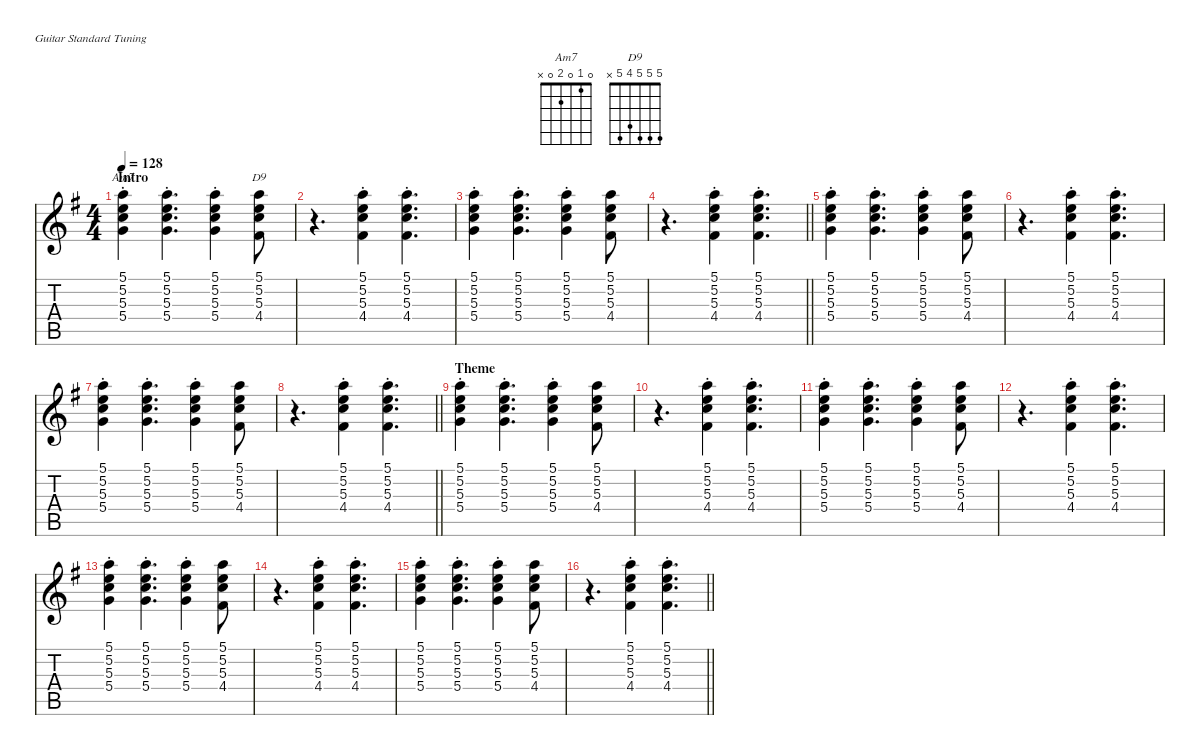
\defaultSystemsLayout 4
\hideDynamics
\bracketExtendMode nobrackets
\singleTrackTrackNamePolicy hidden
\multiTrackTrackNamePolicy hidden
\firstSystemTrackNameMode fullname
\firstSystemTrackNameOrientation horizontal
\otherSystemsTrackNameOrientation horizontal
\track ("Rhythm Guitar" "jz.guit.") {instrument electricguitarjazz}
\staff {score tabs}
\tuning (E4 B3 G3 D3 A2 E2)
\chord ("Am7" 0 1 0 2 0 x)
\chord ("D9" 5 5 5 4 5 x)
\ts (4 4)
\beaming (8 2 2 2 2)
\section ("" "Intro")
\tempo 128
\clef g2
\ks g
(5.1{st acc forcenatural} 5.2{st acc forcenatural} 5.3{st acc forcenatural} 5.4{st acc forcenatural}).4{ch "Am7" dy f instrument electricguitarjazz beam Down} (5.1{st acc forcenatural} 5.2{st acc forcenatural} 5.3{st acc forcenatural} 5.4{st acc forcenatural}).4{d beam Down} (5.1{st acc forcenatural} 5.2{st acc forcenatural} 5.3{st acc forcenatural} 5.4{st acc forcenatural}).4{beam Down} (5.1{acc forcenatural} 5.2{acc forcenatural} 5.3{acc forcenatural} 4.4{acc #}).8{ch "D9" beam Down} |
r.4{d beam Down} (5.1{st acc forcenatural} 5.2{st acc forcenatural} 5.3{st acc forcenatural} 4.4{st acc #}).4{beam Down} (5.1{st acc forcenatural} 5.2{st acc forcenatural} 5.3{st acc forcenatural} 4.4{st acc #}).4{d beam Down} |
(5.1{st acc forcenatural} 5.2{st acc forcenatural} 5.3{st acc forcenatural} 5.4{st acc forcenatural}).4{beam Down} (5.1{st acc forcenatural} 5.2{st acc forcenatural} 5.3{st acc forcenatural} 5.4{st acc forcenatural}).4{d beam Down} (5.1{st acc forcenatural} 5.2{st acc forcenatural} 5.3{st acc forcenatural} 5.4{st acc forcenatural}).4{beam Down} (5.1{acc forcenatural} 5.2{acc forcenatural} 5.3{acc forcenatural} 4.4{acc #}).8{beam Down} |
\barLineRight lightlight
r.4{d beam Down} (5.1{st acc forcenatural} 5.2{st acc forcenatural} 5.3{st acc forcenatural} 4.4{st acc #}).4{beam Down} (5.1{st acc forcenatural} 5.2{st acc forcenatural} 5.3{st acc forcenatural} 4.4{st acc #}).4{d beam Down} |
(5.1{st acc forcenatural} 5.2{st acc forcenatural} 5.3{st acc forcenatural} 5.4{st acc forcenatural}).4{beam Down} (5.1{st acc forcenatural} 5.2{st acc forcenatural} 5.3{st acc forcenatural} 5.4{st acc forcenatural}).4{d beam Down} (5.1{st acc forcenatural} 5.2{st acc forcenatural} 5.3{st acc forcenatural} 5.4{st acc forcenatural}).4{beam Down} (5.1{acc forcenatural} 5.2{acc forcenatural} 5.3{acc forcenatural} 4.4{acc #}).8{beam Down} |
r.4{d beam Down} (5.1{st acc forcenatural} 5.2{st acc forcenatural} 5.3{st acc forcenatural} 4.4{st acc #}).4{beam Down} (5.1{st acc forcenatural} 5.2{st acc forcenatural} 5.3{st acc forcenatural} 4.4{st acc #}).4{d beam Down} |
(5.1{st acc forcenatural} 5.2{st acc forcenatural} 5.3{st acc forcenatural} 5.4{st acc forcenatural}).4{beam Down} (5.1{st acc forcenatural} 5.2{st acc forcenatural} 5.3{st acc forcenatural} 5.4{st acc forcenatural}).4{d beam Down} (5.1{st acc forcenatural} 5.2{st acc forcenatural} 5.3{st acc forcenatural} 5.4{st acc forcenatural}).4{beam Down} (5.1{acc forcenatural} 5.2{acc forcenatural} 5.3{acc forcenatural} 4.4{acc #}).8{beam Down} |
\barLineRight lightlight
r.4{d beam Down} (5.1{st acc forcenatural} 5.2{st acc forcenatural} 5.3{st acc forcenatural} 4.4{st acc #}).4{beam Down} (5.1{st acc forcenatural} 5.2{st acc forcenatural} 5.3{st acc forcenatural} 4.4{st acc #}).4{d beam Down} |
\section ("" "Theme")
(5.1{st acc forcenatural} 5.2{st acc forcenatural} 5.3{st acc forcenatural} 5.4{st acc forcenatural}).4{beam Down} (5.1{st acc forcenatural} 5.2{st acc forcenatural} 5.3{st acc forcenatural} 5.4{st acc forcenatural}).4{d beam Down} (5.1{st acc forcenatural} 5.2{st acc forcenatural} 5.3{st acc forcenatural} 5.4{st acc forcenatural}).4{beam Down} (5.1{acc forcenatural} 5.2{acc forcenatural} 5.3{acc forcenatural} 4.4{acc #}).8{beam Down} |
r.4{d beam Down} (5.1{st acc forcenatural} 5.2{st acc forcenatural} 5.3{st acc forcenatural} 4.4{st acc #}).4{beam Down} (5.1{st acc forcenatural} 5.2{st acc forcenatural} 5.3{st acc forcenatural} 4.4{st acc #}).4{d beam Down} |
(5.1{st acc forcenatural} 5.2{st acc forcenatural} 5.3{st acc forcenatural} 5.4{st acc forcenatural}).4{beam Down} (5.1{st acc forcenatural} 5.2{st acc forcenatural} 5.3{st acc forcenatural} 5.4{st acc forcenatural}).4{d beam Down} (5.1{st acc forcenatural} 5.2{st acc forcenatural} 5.3{st acc forcenatural} 5.4{st acc forcenatural}).4{beam Down} (5.1{acc forcenatural} 5.2{acc forcenatural} 5.3{acc forcenatural} 4.4{acc #}).8{beam Down} |
r.4{d beam Down} (5.1{st acc forcenatural} 5.2{st acc forcenatural} 5.3{st acc forcenatural} 4.4{st acc #}).4{beam Down} (5.1{st acc forcenatural} 5.2{st acc forcenatural} 5.3{st acc forcenatural} 4.4{st acc #}).4{d beam Down} |
(5.1{st acc forcenatural} 5.2{st acc forcenatural} 5.3{st acc forcenatural} 5.4{st acc forcenatural}).4{beam Down} (5.1{st acc forcenatural} 5.2{st acc forcenatural} 5.3{st acc forcenatural} 5.4{st acc forcenatural}).4{d beam Down} (5.1{st acc forcenatural} 5.2{st acc forcenatural} 5.3{st acc forcenatural} 5.4{st acc forcenatural}).4{beam Down} (5.1{acc forcenatural} 5.2{acc forcenatural} 5.3{acc forcenatural} 4.4{acc #}).8{beam Down} |
r.4{d beam Down} (5.1{st acc forcenatural} 5.2{st acc forcenatural} 5.3{st acc forcenatural} 4.4{st acc #}).4{beam Down} (5.1{st acc forcenatural} 5.2{st acc forcenatural} 5.3{st acc forcenatural} 4.4{st acc #}).4{d beam Down} |
(5.1{st acc forcenatural} 5.2{st acc forcenatural} 5.3{st acc forcenatural} 5.4{st acc forcenatural}).4{beam Down} (5.1{st acc forcenatural} 5.2{st acc forcenatural} 5.3{st acc forcenatural} 5.4{st acc forcenatural}).4{d beam Down} (5.1{st acc forcenatural} 5.2{st acc forcenatural} 5.3{st acc forcenatural} 5.4{st acc forcenatural}).4{beam Down} (5.1{acc forcenatural} 5.2{acc forcenatural} 5.3{acc forcenatural} 4.4{acc #}).8{beam Down} |
\barLineRight lightlight
r.4{d beam Down} (5.1{st acc forcenatural} 5.2{st acc forcenatural} 5.3{st acc forcenatural} 4.4{st acc #}).4{beam Down} (5.1{st acc forcenatural} 5.2{st acc forcenatural} 5.3{st acc forcenatural} 4.4{st acc #}).4{d beam Down}
